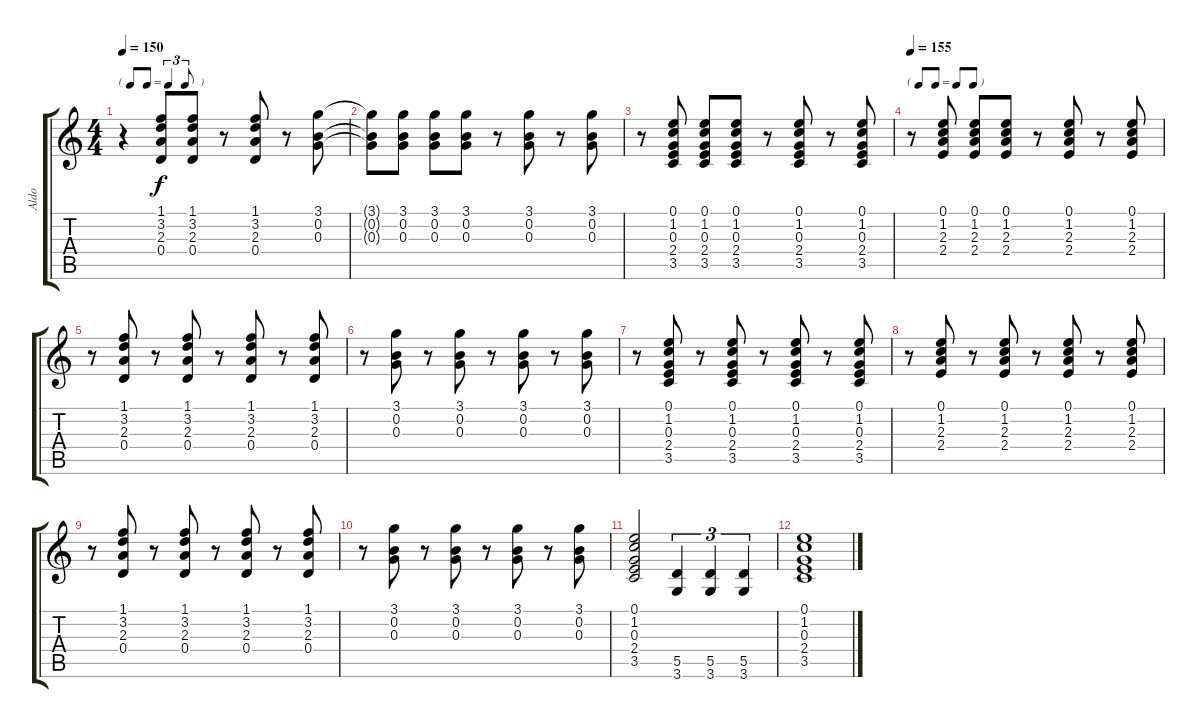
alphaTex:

\track ("Aldo" "Aldo") {instrument electricguitarclean}
\staff {score tabs}
\tuning (E4 B3 G3 D3 A2 E2) {hide}
\ts (4 4)
\tf triplet8th
\tempo 150
\clef g2
\ks c
r.4{dy f} (1.1 3.2 2.3 0.4).8 (1.1 3.2 2.3 0.4).8 r.8 (1.1 3.2 2.3 0.4).8 r.8 (3.1 0.2 0.3).8 |
(3.1{t} 0.2{t} 0.3{t}).8 (3.1 0.2 0.3).8 (3.1 0.2 0.3).8 (3.1 0.2 0.3).8 r.8 (3.1 0.2 0.3).8 r.8 (3.1 0.2 0.3).8 |
r.8 (0.1 1.2 0.3 2.4 3.5).8 (0.1 1.2 0.3 2.4 3.5).8 (0.1 1.2 0.3 2.4 3.5).8 r.8 (0.1 1.2 0.3 2.4 3.5).8 r.8 (0.1 1.2 0.3 2.4 3.5).8 |
\tf none
\tempo 155
r.8 (0.1 1.2 2.3 2.4).8 (0.1 1.2 2.3 2.4).8 (0.1 1.2 2.3 2.4).8 r.8 (0.1 1.2 2.3 2.4).8 r.8 (0.1 1.2 2.3 2.4).8 |
r.8 (1.1 3.2 2.3 0.4).8 r.8 (1.1 3.2 2.3 0.4).8 r.8 (1.1 3.2 2.3 0.4).8 r.8 (1.1 3.2 2.3 0.4).8 |
r.8 (3.1 0.2 0.3).8 r.8 (3.1 0.2 0.3).8 r.8 (3.1 0.2 0.3).8 r.8 (3.1 0.2 0.3).8 |
r.8 (0.1 1.2 0.3 2.4 3.5).8 r.8 (0.1 1.2 0.3 2.4 3.5).8 r.8 (0.1 1.2 0.3 2.4 3.5).8 r.8 (0.1 1.2 0.3 2.4 3.5).8 |
r.8 (0.1 1.2 2.3 2.4).8 r.8 (0.1 1.2 2.3 2.4).8 r.8 (0.1 1.2 2.3 2.4).8 r.8 (0.1 1.2 2.3 2.4).8 |
r.8 (1.1 3.2 2.3 0.4).8 r.8 (1.1 3.2 2.3 0.4).8 r.8 (1.1 3.2 2.3 0.4).8 r.8 (1.1 3.2 2.3 0.4).8 |
r.8 (3.1 0.2 0.3).8 r.8 (3.1 0.2 0.3).8 r.8 (3.1 0.2 0.3).8 r.8 (3.1 0.2 0.3).8 |
(0.1 1.2 0.3 2.4 3.5).2 (5.5 3.6).4{tu (3 2)} (5.5 3.6).4{tu (3 2)} (5.5 3.6).4{tu (3 2)} |
(0.1 1.2 0.3 2.4 3.5).1
